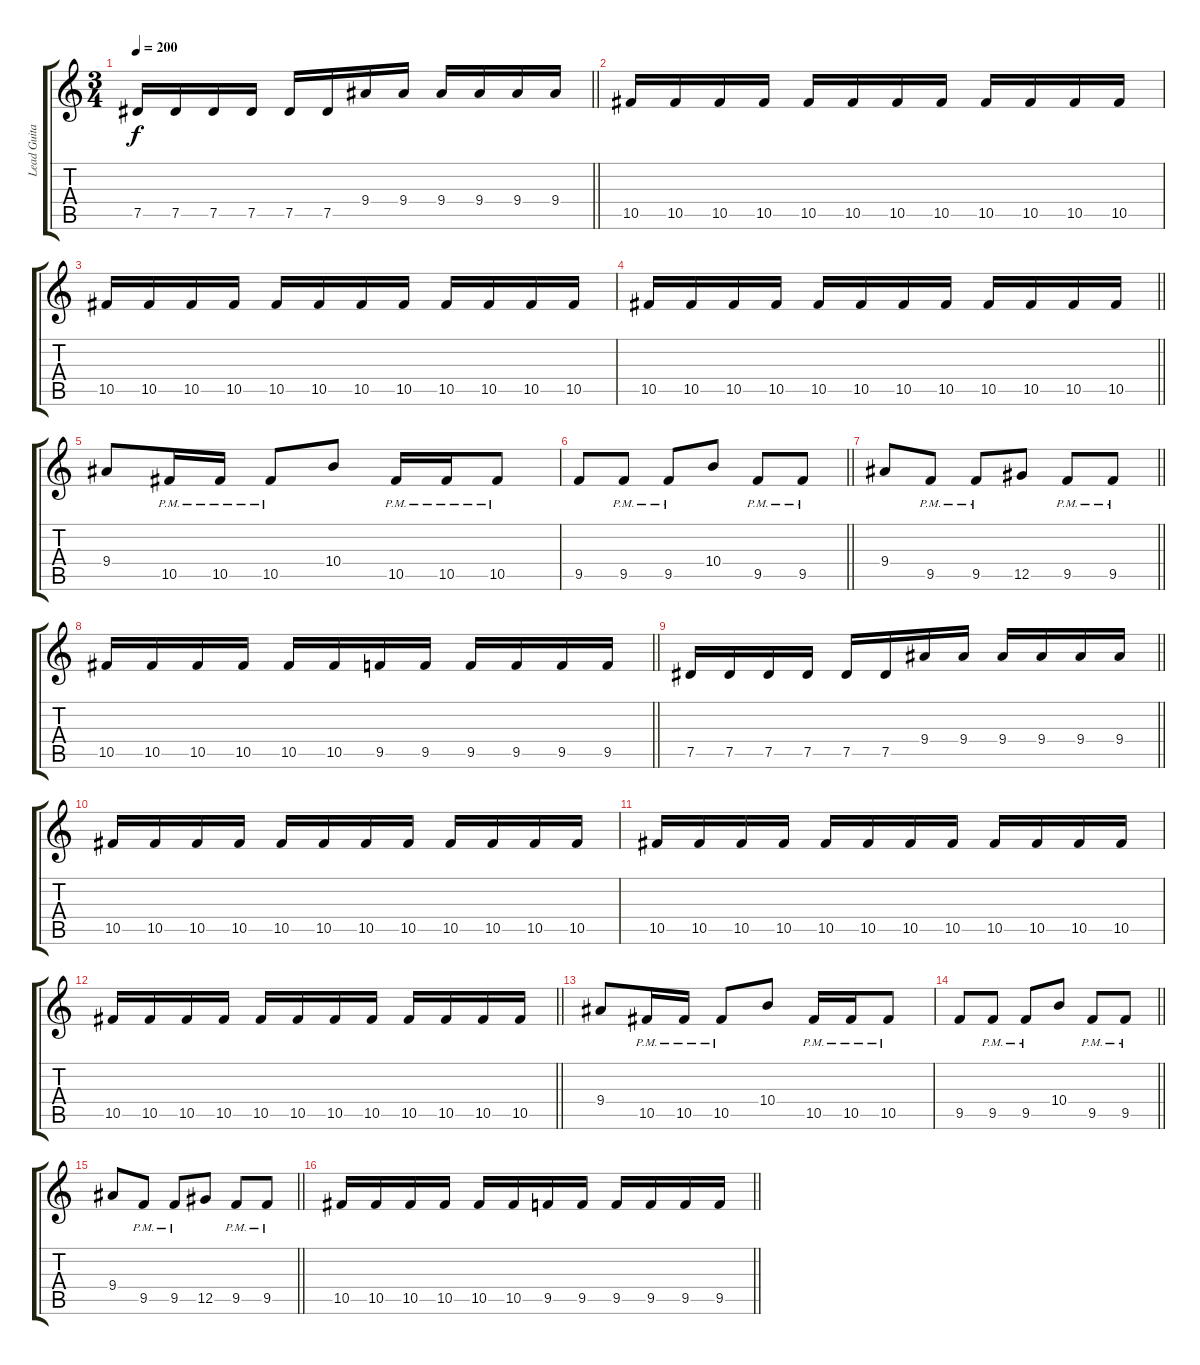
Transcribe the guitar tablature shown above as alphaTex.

\track ("Lead Guitar" "Lead Guita") {instrument acousticguitarsteel}
\staff {score tabs}
\tuning (Eb4 Bb3 Gb3 Db3 Ab2 Eb2) {hide}
\ts (3 4)
\tempo 200
\clef g2
\barLineRight lightlight
\ks c
7.5.16{dy f} 7.5.16 7.5.16 7.5.16 7.5.16 7.5.16 9.4.16 9.4.16 9.4.16 9.4.16 9.4.16 9.4.16 |
10.5.16 10.5.16 10.5.16 10.5.16 10.5.16 10.5.16 10.5.16 10.5.16 10.5.16 10.5.16 10.5.16 10.5.16 |
10.5.16 10.5.16 10.5.16 10.5.16 10.5.16 10.5.16 10.5.16 10.5.16 10.5.16 10.5.16 10.5.16 10.5.16 |
\barLineRight lightlight
10.5.16 10.5.16 10.5.16 10.5.16 10.5.16 10.5.16 10.5.16 10.5.16 10.5.16 10.5.16 10.5.16 10.5.16 |
9.4.8 10.5{pm}.16 10.5{pm}.16 10.5{pm}.8 10.4.8 10.5{pm}.16 10.5{pm}.16 10.5{pm}.8 |
\barLineRight lightlight
9.5.8 9.5{pm}.8 9.5{pm}.8 10.4.8 9.5{pm}.8 9.5{pm}.8 |
\barLineRight lightlight
9.4.8 9.5{pm}.8 9.5{pm}.8 12.5.8 9.5{pm}.8 9.5{pm}.8 |
\barLineRight lightlight
10.5.16 10.5.16 10.5.16 10.5.16 10.5.16 10.5.16 9.5.16 9.5.16 9.5.16 9.5.16 9.5.16 9.5.16 |
\barLineRight lightlight
7.5.16 7.5.16 7.5.16 7.5.16 7.5.16 7.5.16 9.4.16 9.4.16 9.4.16 9.4.16 9.4.16 9.4.16 |
10.5.16 10.5.16 10.5.16 10.5.16 10.5.16 10.5.16 10.5.16 10.5.16 10.5.16 10.5.16 10.5.16 10.5.16 |
10.5.16 10.5.16 10.5.16 10.5.16 10.5.16 10.5.16 10.5.16 10.5.16 10.5.16 10.5.16 10.5.16 10.5.16 |
\barLineRight lightlight
10.5.16 10.5.16 10.5.16 10.5.16 10.5.16 10.5.16 10.5.16 10.5.16 10.5.16 10.5.16 10.5.16 10.5.16 |
9.4.8 10.5{pm}.16 10.5{pm}.16 10.5{pm}.8 10.4.8 10.5{pm}.16 10.5{pm}.16 10.5{pm}.8 |
\barLineRight lightlight
9.5.8 9.5{pm}.8 9.5{pm}.8 10.4.8 9.5{pm}.8 9.5{pm}.8 |
\barLineRight lightlight
9.4.8 9.5{pm}.8 9.5{pm}.8 12.5.8 9.5{pm}.8 9.5{pm}.8 |
\barLineRight lightlight
10.5.16 10.5.16 10.5.16 10.5.16 10.5.16 10.5.16 9.5.16 9.5.16 9.5.16 9.5.16 9.5.16 9.5.16
